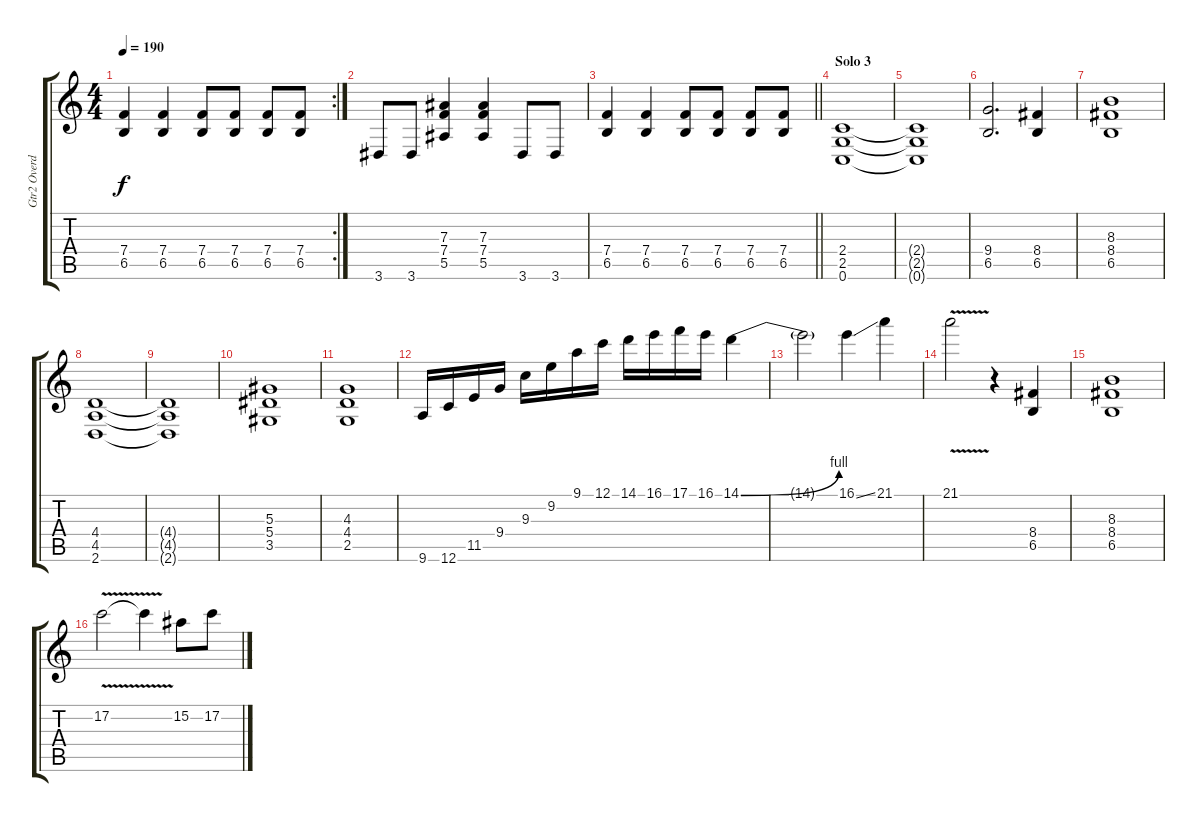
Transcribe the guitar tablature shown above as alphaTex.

\track ("Gtr2 Overdub" "Gtr2 Overd") {instrument distortionguitar}
\staff {score tabs}
\tuning (C4 G3 Eb3 Bb2 F2 C2) {hide}
\rc 2
\ts (4 4)
\tempo 190
\clef g2
\ks c
(7.4 6.5).4{dy f} (7.4 6.5).4 (7.4 6.5).8 (7.4 6.5).8 (7.4 6.5).8 (7.4 6.5).8 |
3.6.8 3.6.8 (7.3 7.4 5.5).4 (7.3 7.4 5.5).4 3.6.8 3.6.8 |
\barLineRight lightlight
(7.4 6.5).4 (7.4 6.5).4 (7.4 6.5).8 (7.4 6.5).8 (7.4 6.5).8 (7.4 6.5).8 |
\section ("" "Solo 3")
(2.4 2.5 0.6).1 |
(2.4{t} 2.5{t} 0.6{t}).1 |
(9.4 6.5).2{d} (8.4 6.5).4 |
(8.3 8.4 6.5).1 |
(4.4 4.5 2.6).1 |
(4.4{t} 4.5{t} 2.6{t}).1 |
(5.3 5.4 3.5).1 |
(4.3 4.4 2.5).1 |
9.6.16 12.6.16 11.5.16 9.4.16 9.3.16 9.2.16 9.1.16 12.1.16 14.1.16 16.1.16 17.1.16 16.1.16 14.1{be (bend 0 0 60 4)}.4 |
14.1{t}.2 16.1{ss}.4 21.1.4 |
21.1{v}.2 r.4 (8.4 6.5).4 |
(8.3 8.4 6.5).1 |
17.2{v}.2 17.2{t}.4 15.2.8 17.2.8
